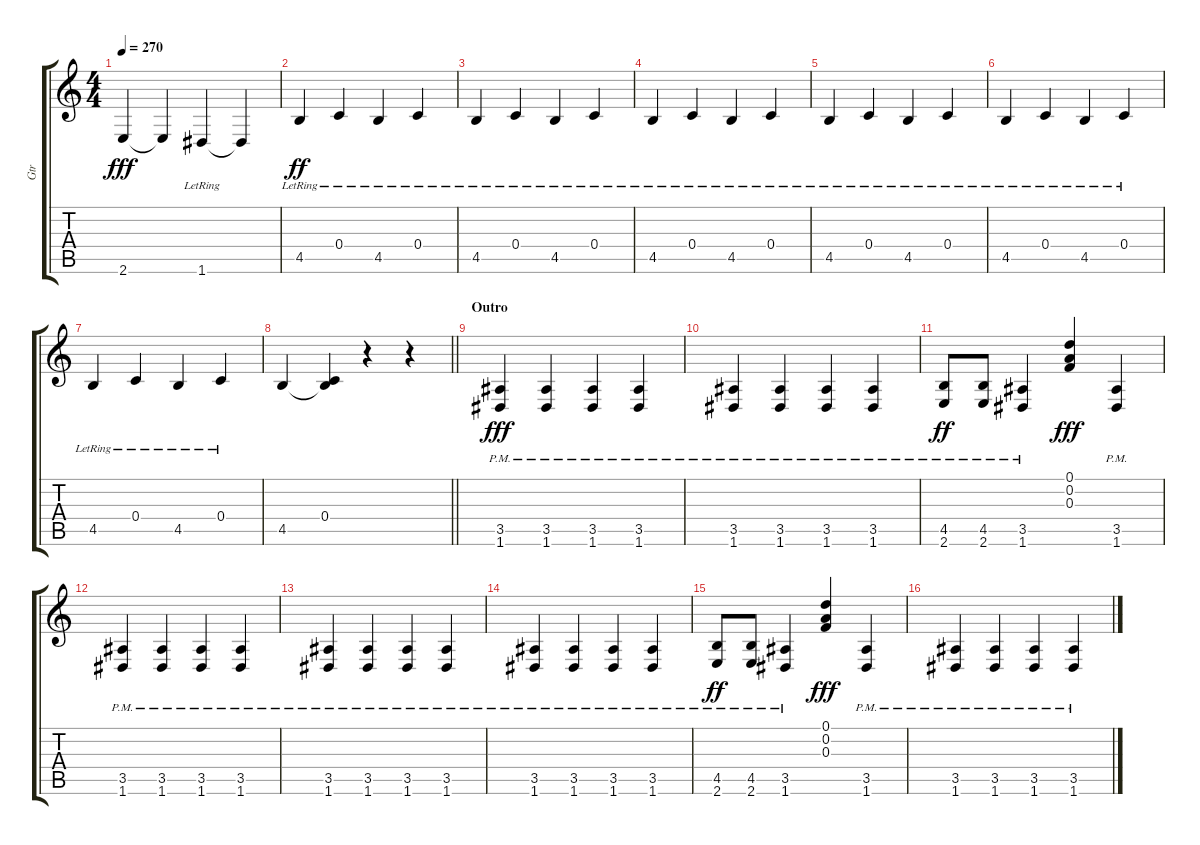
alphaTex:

\track ("Gtr" "Gtr") {instrument electricguitarclean}
\staff {score tabs}
\tuning (D4 A3 F3 C3 G2 D2) {hide}
\ts (4 4)
\tempo 270
\clef g2
\ks c
2.6{t}.4{dy fff} 2.6{t}.4 1.6{lr}.4 1.6{t}.4 |
4.5{lr}.4{dy ff} 0.4{lr}.4 4.5{lr}.4 0.4{lr}.4 |
4.5{lr}.4 0.4{lr}.4 4.5{lr}.4 0.4{lr}.4 |
4.5{lr}.4 0.4{lr}.4 4.5{lr}.4 0.4{lr}.4 |
4.5{lr}.4 0.4{lr}.4 4.5{lr}.4 0.4{lr}.4 |
4.5{lr}.4 0.4{lr}.4 4.5{lr}.4 0.4{lr}.4 |
4.5{lr}.4 0.4{lr}.4 4.5{lr}.4 0.4{lr}.4 |
\barLineRight lightlight
4.5.4 (0.4 4.5{t}).4 r.4 r.4 |
\section ("" "Outro")
(3.5{pm} 1.6{pm}).4{dy fff} (3.5{pm} 1.6{pm}).4 (3.5{pm} 1.6{pm}).4 (3.5{pm} 1.6{pm}).4 |
(3.5{pm} 1.6{pm}).4 (3.5{pm} 1.6{pm}).4 (3.5{pm} 1.6{pm}).4 (3.5{pm} 1.6{pm}).4 |
(4.5{pm} 2.6{pm}).8{dy ff} (4.5{pm} 2.6{pm}).8 (3.5 1.6{pm}).4 (0.1 0.2 0.3).4{dy fff} (3.5{pm} 1.6{pm}).4 |
(3.5{pm} 1.6{pm}).4 (3.5{pm} 1.6{pm}).4 (3.5{pm} 1.6{pm}).4 (3.5{pm} 1.6{pm}).4 |
(3.5{pm} 1.6{pm}).4 (3.5{pm} 1.6{pm}).4 (3.5{pm} 1.6{pm}).4 (3.5{pm} 1.6{pm}).4 |
(3.5{pm} 1.6{pm}).4 (3.5{pm} 1.6{pm}).4 (3.5{pm} 1.6{pm}).4 (3.5{pm} 1.6{pm}).4 |
(4.5{pm} 2.6{pm}).8{dy ff} (4.5{pm} 2.6{pm}).8 (3.5 1.6{pm}).4 (0.1 0.2 0.3).4{dy fff} (3.5{pm} 1.6{pm}).4 |
(3.5{pm} 1.6{pm}).4 (3.5{pm} 1.6{pm}).4 (3.5{pm} 1.6{pm}).4 (3.5{pm} 1.6{pm}).4
